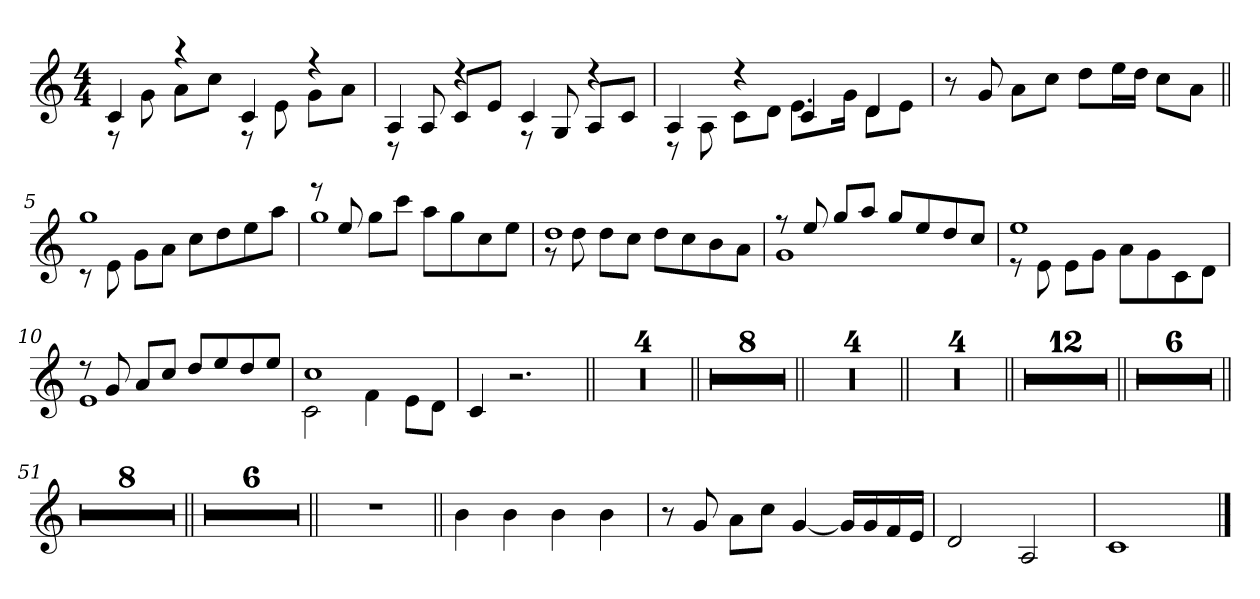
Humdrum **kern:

**kern
*part1
*staff1
!!LO:PB:g=z
*clefG2
*k[]
*C:
*M4/4
*MM100
=1
*^
4ci/	8r
.	8gi\
4r	8ai\L
.	8cci\J
4ci/	8r
.	8ei\
4r	8gi\L
.	8ai\J
=2	=2
4Ai/	8r
.	8Ai/
4r	8ci/L
.	8ei/J
4ci/	8r
.	8Gi/
4r	8Ai/L
.	8ci/J
=3	=3
4Ai/	8r
.	8Ai\
4r	8ci\L
.	8di\J
4ci/	8.ei\L
.	16gi\Jk
4di/	8di\L
.	8ei\J
*v	*v
!!LO:LB:g=z
=4
8r
8gi/
8ai\L
8cci\J
8ddi\L
16eei\L
16ddi\JJ
8cci\L
8ai\J
=5||
*^
1ggi	8r
.	8ei\
.	8gi\L
.	8ai\J
.	8cci\L
.	8ddi\
.	8eei\
.	8aai\J
=6	=6
8r	1ggi
8eei/	.
8ggi\L	.
8ccci\J	.
8aai\L	.
8ggi\	.
8cci\	.
8eei\J	.
=7	=7
1ddi	8r
.	8ddi\
.	8ddi\L
.	8cci\J
.	8ddi\L
.	8cci\
.	8bi\
.	8ai\J
!!LO:LB:g=z	!!
=8	=8
8r	1gi
8eei/	.
8ggi/L	.
8aai/J	.
8ggi/L	.
8eei/	.
8ddi/	.
8cci/J	.
=9	=9
1eei	8r
.	8ei\
.	8ei\L
.	8gi\J
.	8ai\L
.	8gi\
.	8ci\
.	8di\J
=10	=10
8r	1ei
8gi/	.
8ai/L	.
8cci/J	.
8ddi/L	.
8eei/	.
8ddi/	.
8eei/J	.
=11	=11
1cci	2ci\
.	4fi\
.	8ei\L
.	8di\J
*v	*v
=12
4ci/
2.r
!!LO:LB:g=z
=13||
1r
=14
1r
=15
1r
=16
1r
=17||
1r
=18
1r
=19
1r
=20
1r
=21
1r
=22
1r
!!LO:LB:g=z
=23
1r
=24
1r
=25||
1r
=26
1r
=27
1r
=28
1r
=29||
1r
=30
1r
=31
1r
!!LO:LB:g=z
=32
1r
=33||
1r
=34
1r
=35
1r
=36
1r
=37
1r
=38
1r
=39
1r
=40
1r
=41
1r
!!LO:LB:g=z
=42
1r
=43
1r
=44
1r
=45||
1r
=46
1r
=47
1r
=48
1r
=49
1r
=50
1r
!!LO:LB:g=z
=51||
1r
=52
1r
=53
1r
=54
1r
=55
1r
=56
1r
=57
1r
=58
1r
=59||
1r
=60
1r
!!LO:LB:g=z
=61
1r
=62
1r
=63
1r
=64
1r
=65||
1r
!!LO:LB:g=z
=66||
4bi
4bi
4bi
4bi
=67
8r
8gi/
8ai\L
8cci\J
[<4gi/
16gi/LL]
16gi/
16fi/
16ei/JJ
=68
2di/
2Ai/
=69
1ci
==
*-
